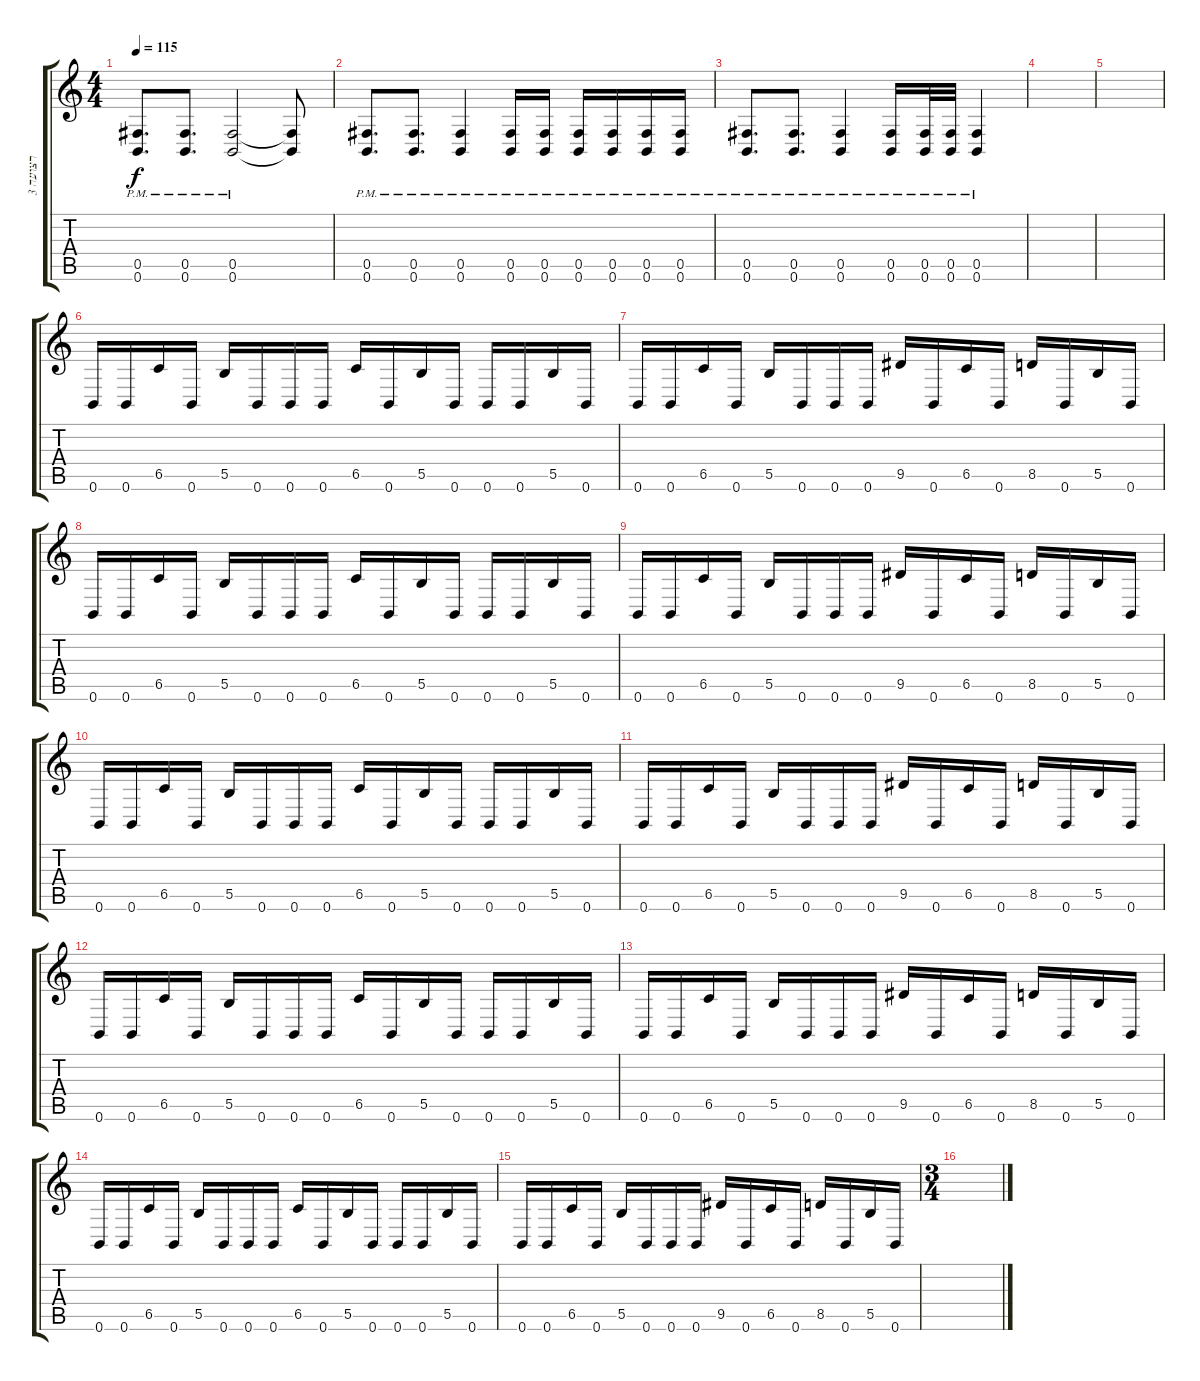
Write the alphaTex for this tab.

\track ("רצועה 3" "רצועה 3") {instrument distortionguitar}
\staff {score tabs}
\tuning (Db4 Ab3 E3 B2 Gb2 B1) {hide}
\ts (4 4)
\tempo 115
\clef g2
\ks c
(0.5{pm} 0.6{pm}).8{d dy f} (0.5{pm} 0.6{pm}).8{d} (0.5{pm} 0.6{pm}).2 (0.5{t} 0.6{t}).8 |
(0.5{pm} 0.6{pm}).8{d} (0.5{pm} 0.6{pm}).8{d} (0.5{pm} 0.6{pm}).4 (0.5{pm} 0.6{pm}).16 (0.5{pm} 0.6{pm}).16 (0.5{pm} 0.6{pm}).16 (0.5{pm} 0.6{pm}).16 (0.5{pm} 0.6{pm}).16 (0.5{pm} 0.6{pm}).16 |
(0.5{pm} 0.6{pm}).8{d} (0.5{pm} 0.6{pm}).8{d} (0.5{pm} 0.6{pm}).4 (0.5{pm} 0.6{pm}).16 (0.5{pm} 0.6{pm}).32 (0.5{pm} 0.6{pm}).32 (0.5{pm} 0.6{pm}).4 |
|
|
0.6.16 0.6.16 6.5.16 0.6.16 5.5.16 0.6.16 0.6.16 0.6.16 6.5.16 0.6.16 5.5.16 0.6.16 0.6.16 0.6.16 5.5.16 0.6.16 |
0.6.16 0.6.16 6.5.16 0.6.16 5.5.16 0.6.16 0.6.16 0.6.16 9.5.16 0.6.16 6.5.16 0.6.16 8.5.16 0.6.16 5.5.16 0.6.16 |
0.6.16 0.6.16 6.5.16 0.6.16 5.5.16 0.6.16 0.6.16 0.6.16 6.5.16 0.6.16 5.5.16 0.6.16 0.6.16 0.6.16 5.5.16 0.6.16 |
0.6.16 0.6.16 6.5.16 0.6.16 5.5.16 0.6.16 0.6.16 0.6.16 9.5.16 0.6.16 6.5.16 0.6.16 8.5.16 0.6.16 5.5.16 0.6.16 |
0.6.16 0.6.16 6.5.16 0.6.16 5.5.16 0.6.16 0.6.16 0.6.16 6.5.16 0.6.16 5.5.16 0.6.16 0.6.16 0.6.16 5.5.16 0.6.16 |
0.6.16 0.6.16 6.5.16 0.6.16 5.5.16 0.6.16 0.6.16 0.6.16 9.5.16 0.6.16 6.5.16 0.6.16 8.5.16 0.6.16 5.5.16 0.6.16 |
0.6.16 0.6.16 6.5.16 0.6.16 5.5.16 0.6.16 0.6.16 0.6.16 6.5.16 0.6.16 5.5.16 0.6.16 0.6.16 0.6.16 5.5.16 0.6.16 |
0.6.16 0.6.16 6.5.16 0.6.16 5.5.16 0.6.16 0.6.16 0.6.16 9.5.16 0.6.16 6.5.16 0.6.16 8.5.16 0.6.16 5.5.16 0.6.16 |
0.6.16 0.6.16 6.5.16 0.6.16 5.5.16 0.6.16 0.6.16 0.6.16 6.5.16 0.6.16 5.5.16 0.6.16 0.6.16 0.6.16 5.5.16 0.6.16 |
0.6.16 0.6.16 6.5.16 0.6.16 5.5.16 0.6.16 0.6.16 0.6.16 9.5.16 0.6.16 6.5.16 0.6.16 8.5.16 0.6.16 5.5.16 0.6.16 |
\ts (3 4)
